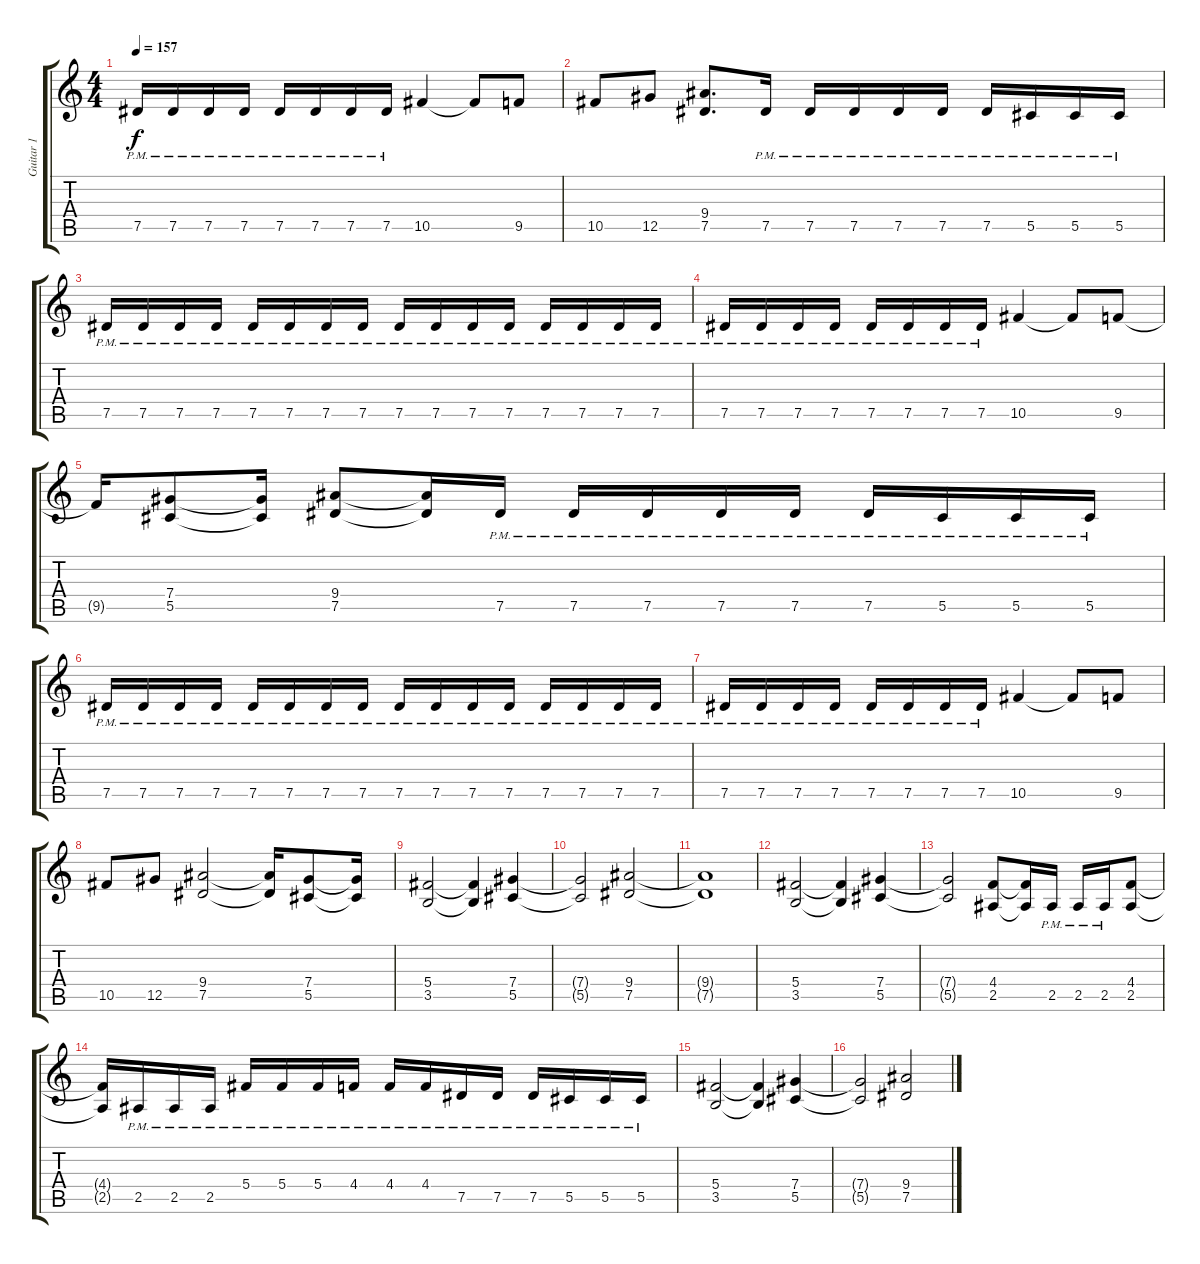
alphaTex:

\track ("Guitar 1" "Guitar 1") {instrument distortionguitar}
\staff {score tabs}
\tuning (Eb4 Bb3 Gb3 Db3 Ab2 Eb2) {hide}
\ts (4 4)
\tempo 157
\clef g2
\ks c
7.5{pm}.16{dy f} 7.5{pm}.16 7.5{pm}.16 7.5{pm}.16 7.5{pm}.16 7.5{pm}.16 7.5{pm}.16 7.5{pm}.16 10.5.4 10.5{t}.8 9.5.8 |
10.5.8 12.5.8 (9.4 7.5).8{d} 7.5{pm}.16 7.5{pm}.16 7.5{pm}.16 7.5{pm}.16 7.5{pm}.16 7.5{pm}.16 5.5{pm}.16 5.5{pm}.16 5.5{pm}.16 |
7.5{pm}.16 7.5{pm}.16 7.5{pm}.16 7.5{pm}.16 7.5{pm}.16 7.5{pm}.16 7.5{pm}.16 7.5{pm}.16 7.5{pm}.16 7.5{pm}.16 7.5{pm}.16 7.5{pm}.16 7.5{pm}.16 7.5{pm}.16 7.5{pm}.16 7.5{pm}.16 |
7.5{pm}.16 7.5{pm}.16 7.5{pm}.16 7.5{pm}.16 7.5{pm}.16 7.5{pm}.16 7.5{pm}.16 7.5{pm}.16 10.5.4 10.5{t}.8 9.5.8 |
9.5{t}.16 (7.4 5.5).8 (7.4{t} 5.5{t}).16 (9.4 7.5).8 (9.4{t} 7.5{t}).16 7.5{pm}.16 7.5{pm}.16 7.5{pm}.16 7.5{pm}.16 7.5{pm}.16 7.5{pm}.16 5.5{pm}.16 5.5{pm}.16 5.5{pm}.16 |
7.5{pm}.16 7.5{pm}.16 7.5{pm}.16 7.5{pm}.16 7.5{pm}.16 7.5{pm}.16 7.5{pm}.16 7.5{pm}.16 7.5{pm}.16 7.5{pm}.16 7.5{pm}.16 7.5{pm}.16 7.5{pm}.16 7.5{pm}.16 7.5{pm}.16 7.5{pm}.16 |
7.5{pm}.16 7.5{pm}.16 7.5{pm}.16 7.5{pm}.16 7.5{pm}.16 7.5{pm}.16 7.5{pm}.16 7.5{pm}.16 10.5.4 10.5{t}.8 9.5.8 |
10.5.8 12.5.8 (9.4 7.5).2 (9.4{t} 7.5{t}).16 (7.4 5.5).8 (7.4{t} 5.5{t}).16 |
(5.4 3.5).2 (5.4{t} 3.5{t}).4 (7.4 5.5).4 |
(7.4{t} 5.5{t}).2 (9.4 7.5).2 |
(9.4{t} 7.5{t}).1 |
(5.4 3.5).2 (5.4{t} 3.5{t}).4 (7.4 5.5).4 |
(7.4{t} 5.5{t}).2 (4.4 2.5).8 (4.4{t} 2.5{t}).16 2.5{pm}.16 2.5{pm}.16 2.5{pm}.16 (4.4 2.5).8 |
(4.4{t} 2.5{t}).16 2.5{pm}.16 2.5{pm}.16 2.5{pm}.16 5.4{pm}.16 5.4{pm}.16 5.4{pm}.16 4.4{pm}.16 4.4{pm}.16 4.4{pm}.16 7.5{pm}.16 7.5{pm}.16 7.5{pm}.16 5.5{pm}.16 5.5{pm}.16 5.5{pm}.16 |
(5.4 3.5).2 (5.4{t} 3.5{t}).4 (7.4 5.5).4 |
(7.4{t} 5.5{t}).2 (9.4 7.5).2
